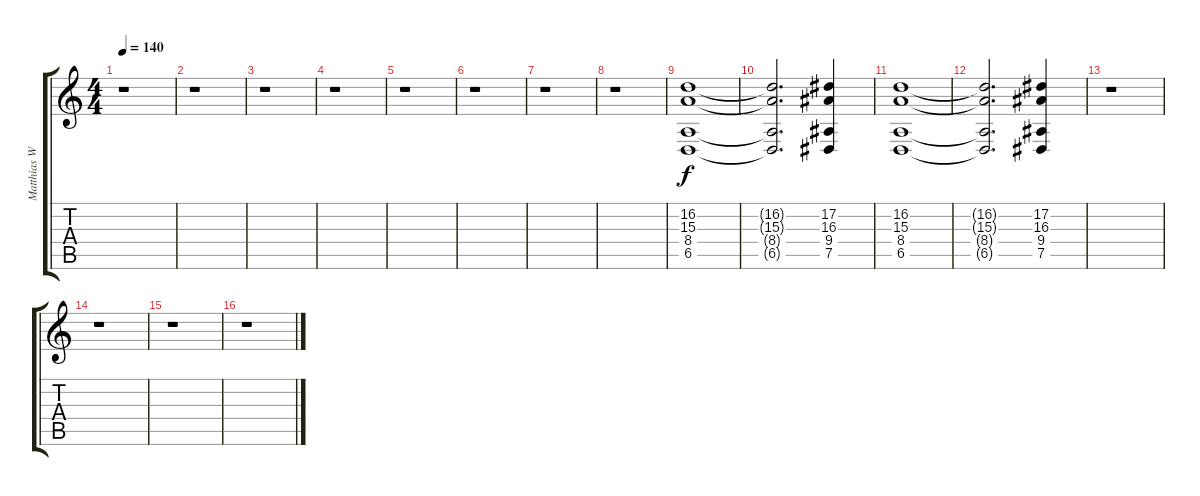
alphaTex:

\track ("Matthias Wiesner" "Matthias W") {instrument synthstrings2}
\staff {score tabs}
\tuning (Eb4 Bb3 Gb3 Db3 Ab2 Eb2) {hide}
\ts (4 4)
\tempo 140
\clef g2
\ks c
r.1{dy f} |
r.1 |
r.1 |
r.1 |
r.1 |
r.1 |
r.1 |
r.1 |
(16.2 15.3 8.4 6.5).1{volume 7} |
(16.2{t} 15.3{t} 8.4{t} 6.5{t}).2{d} (17.2 16.3 9.4 7.5).4 |
(16.2 15.3 8.4 6.5).1 |
(16.2{t} 15.3{t} 8.4{t} 6.5{t}).2{d} (17.2 16.3 9.4 7.5).4 |
r.1 |
r.1 |
r.1 |
r.1
